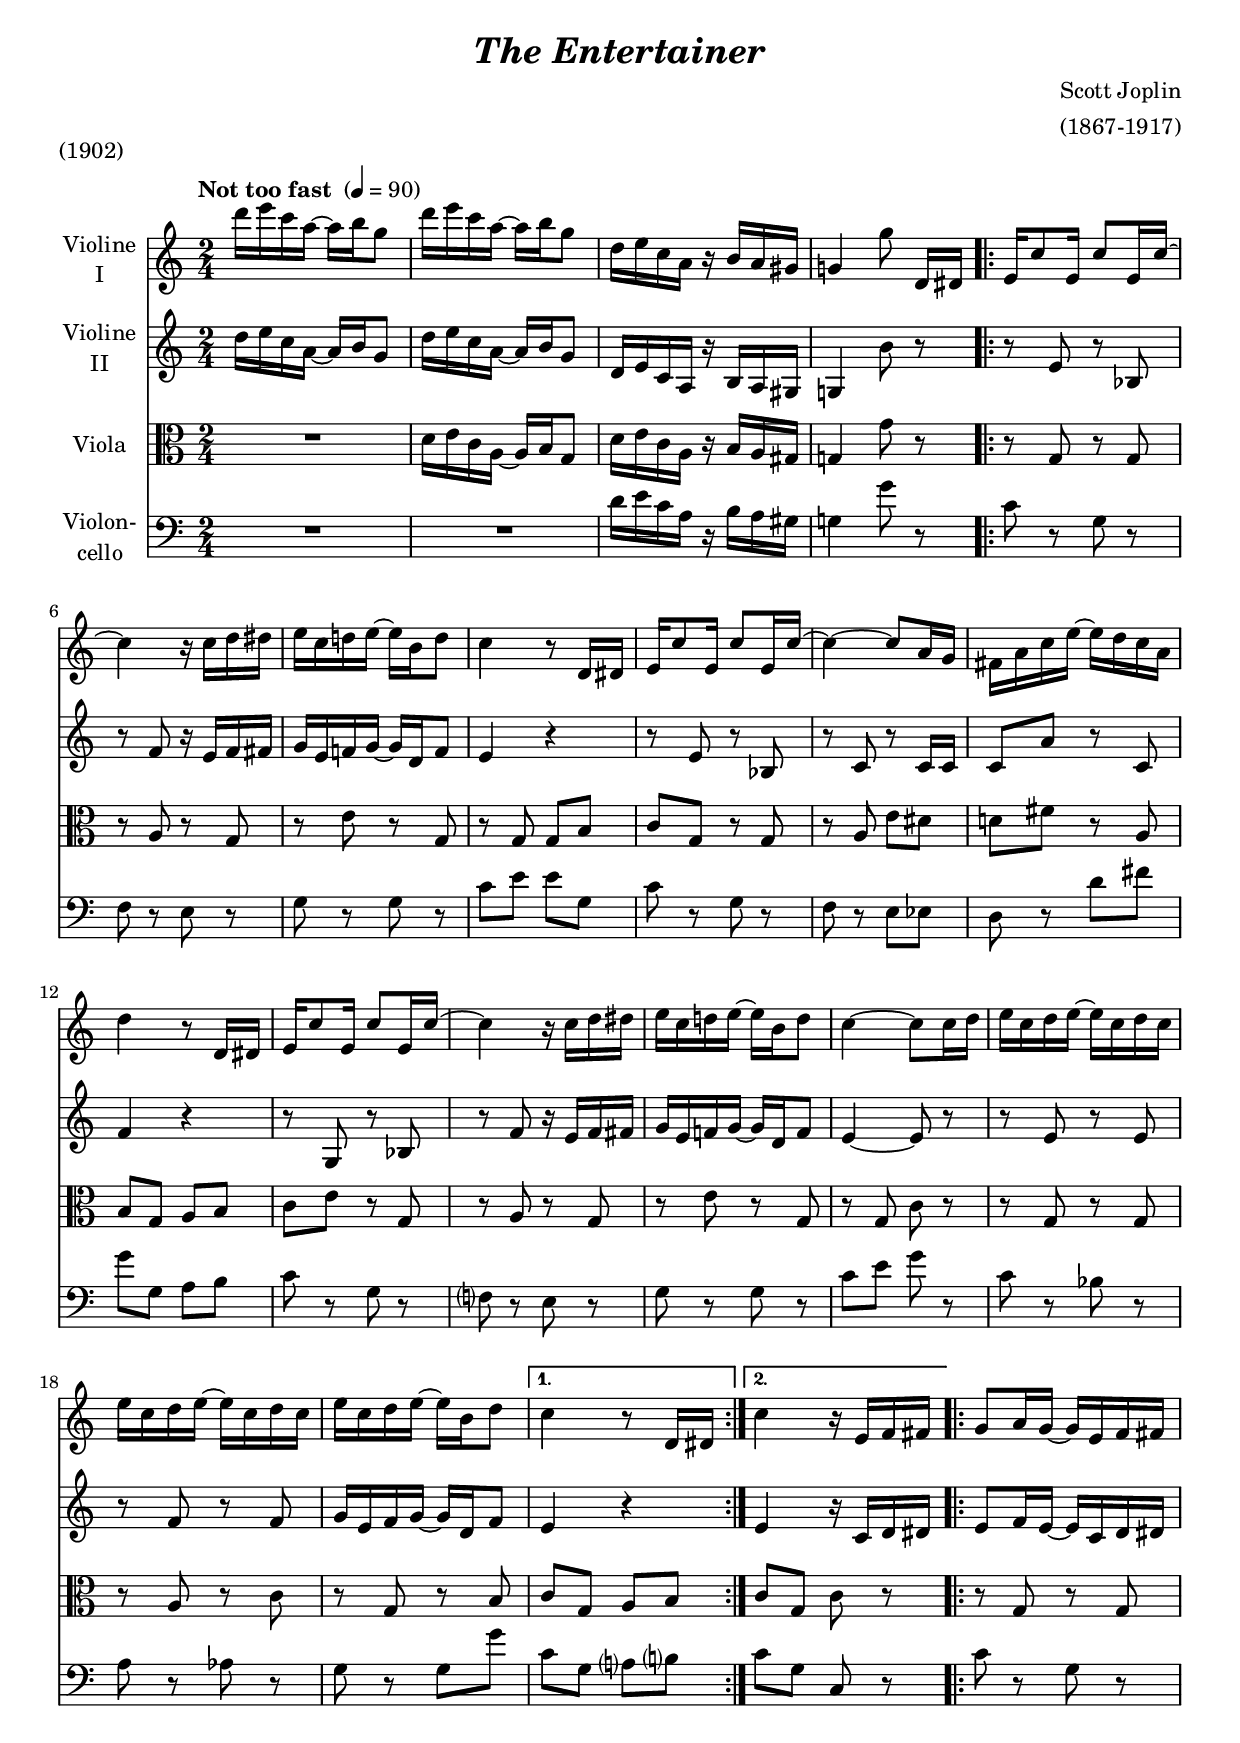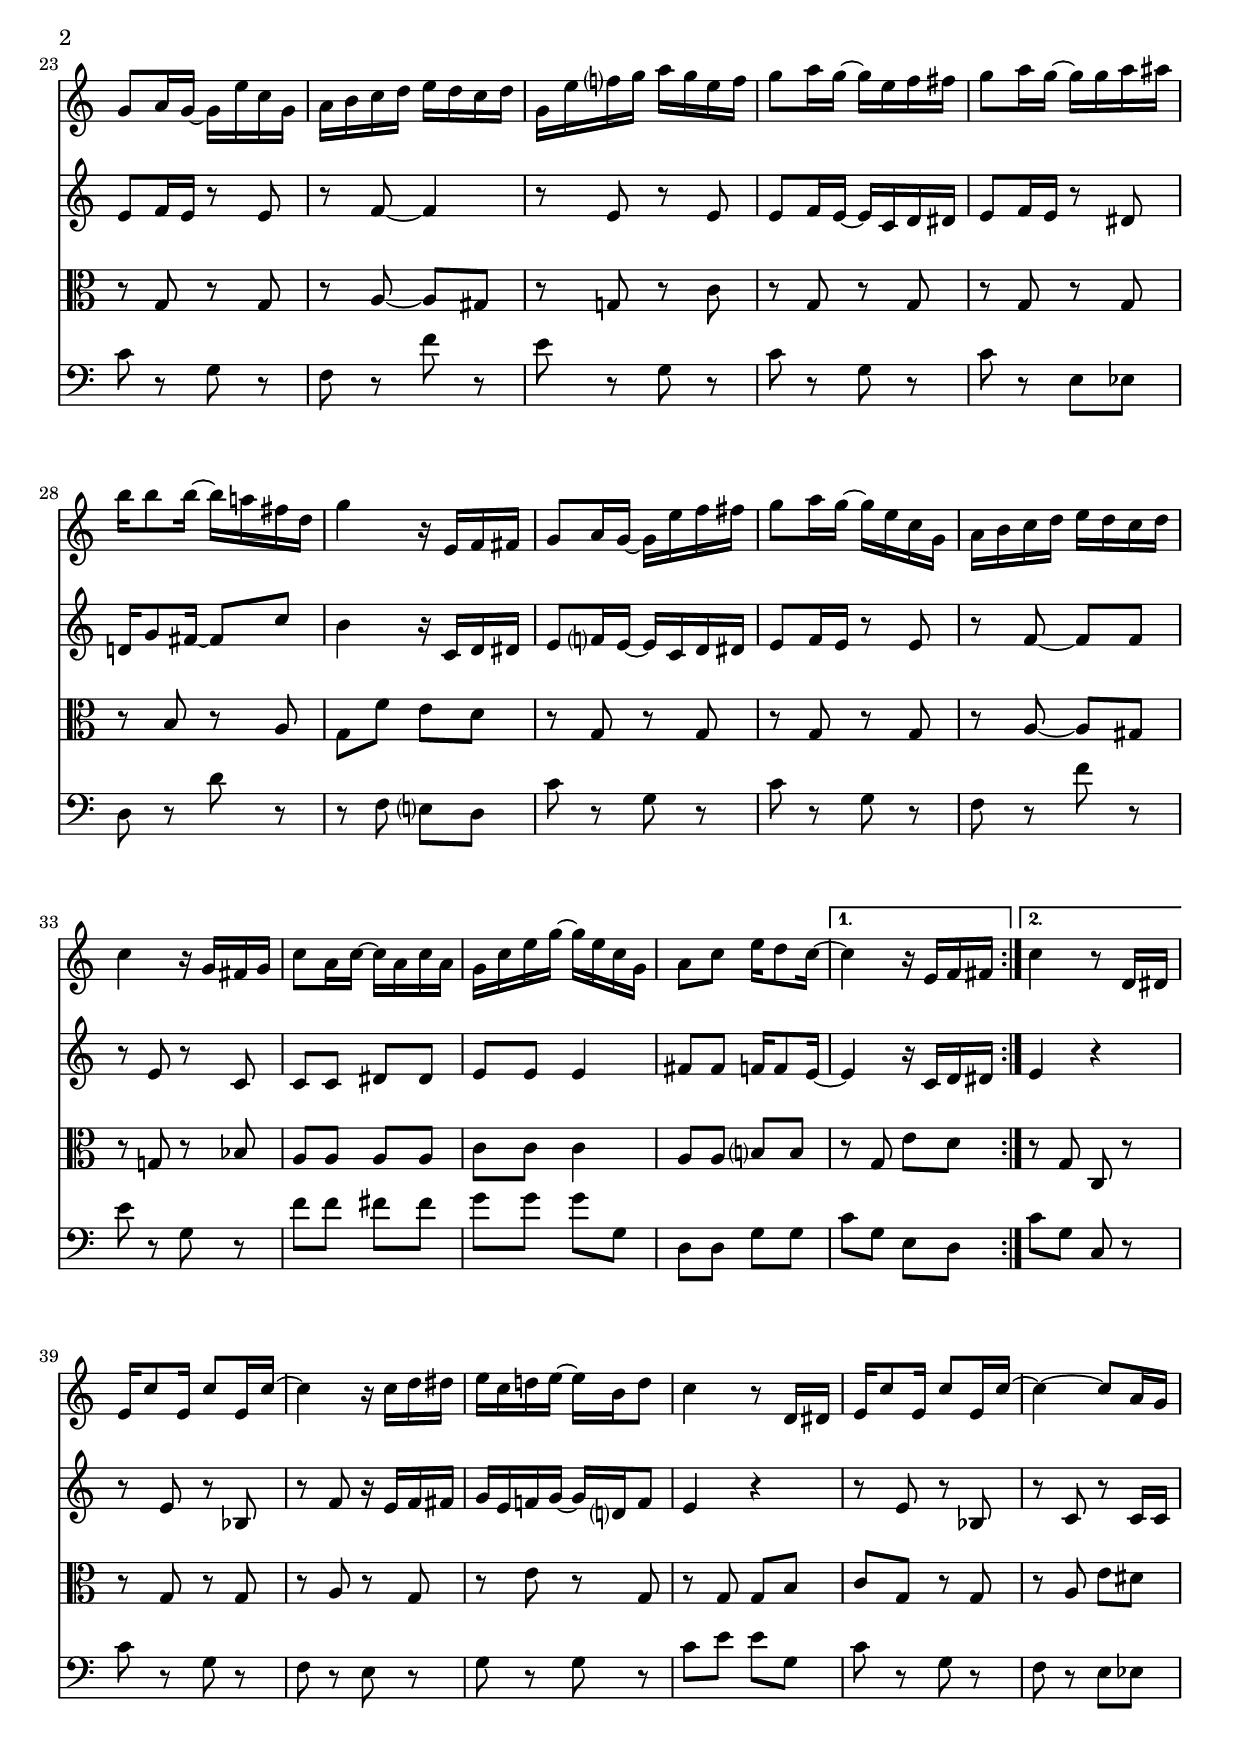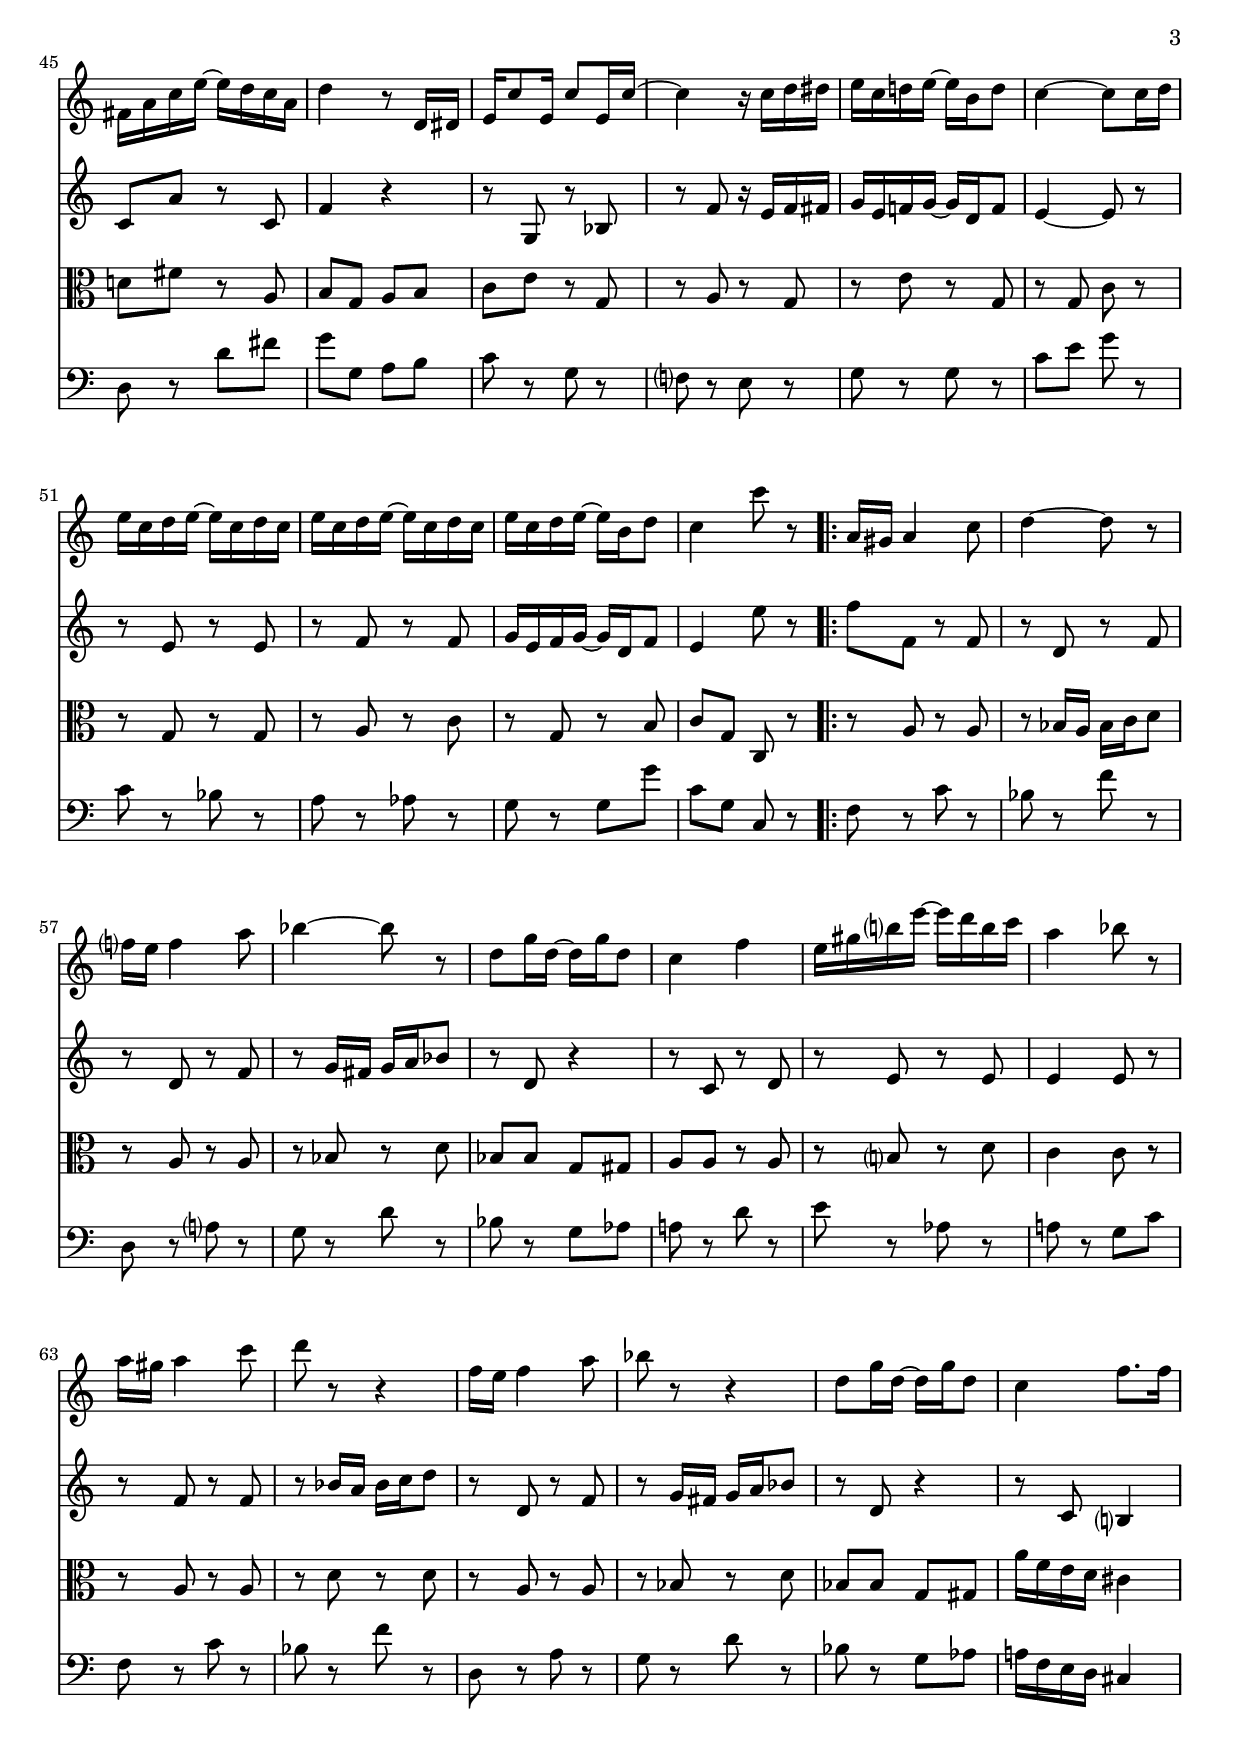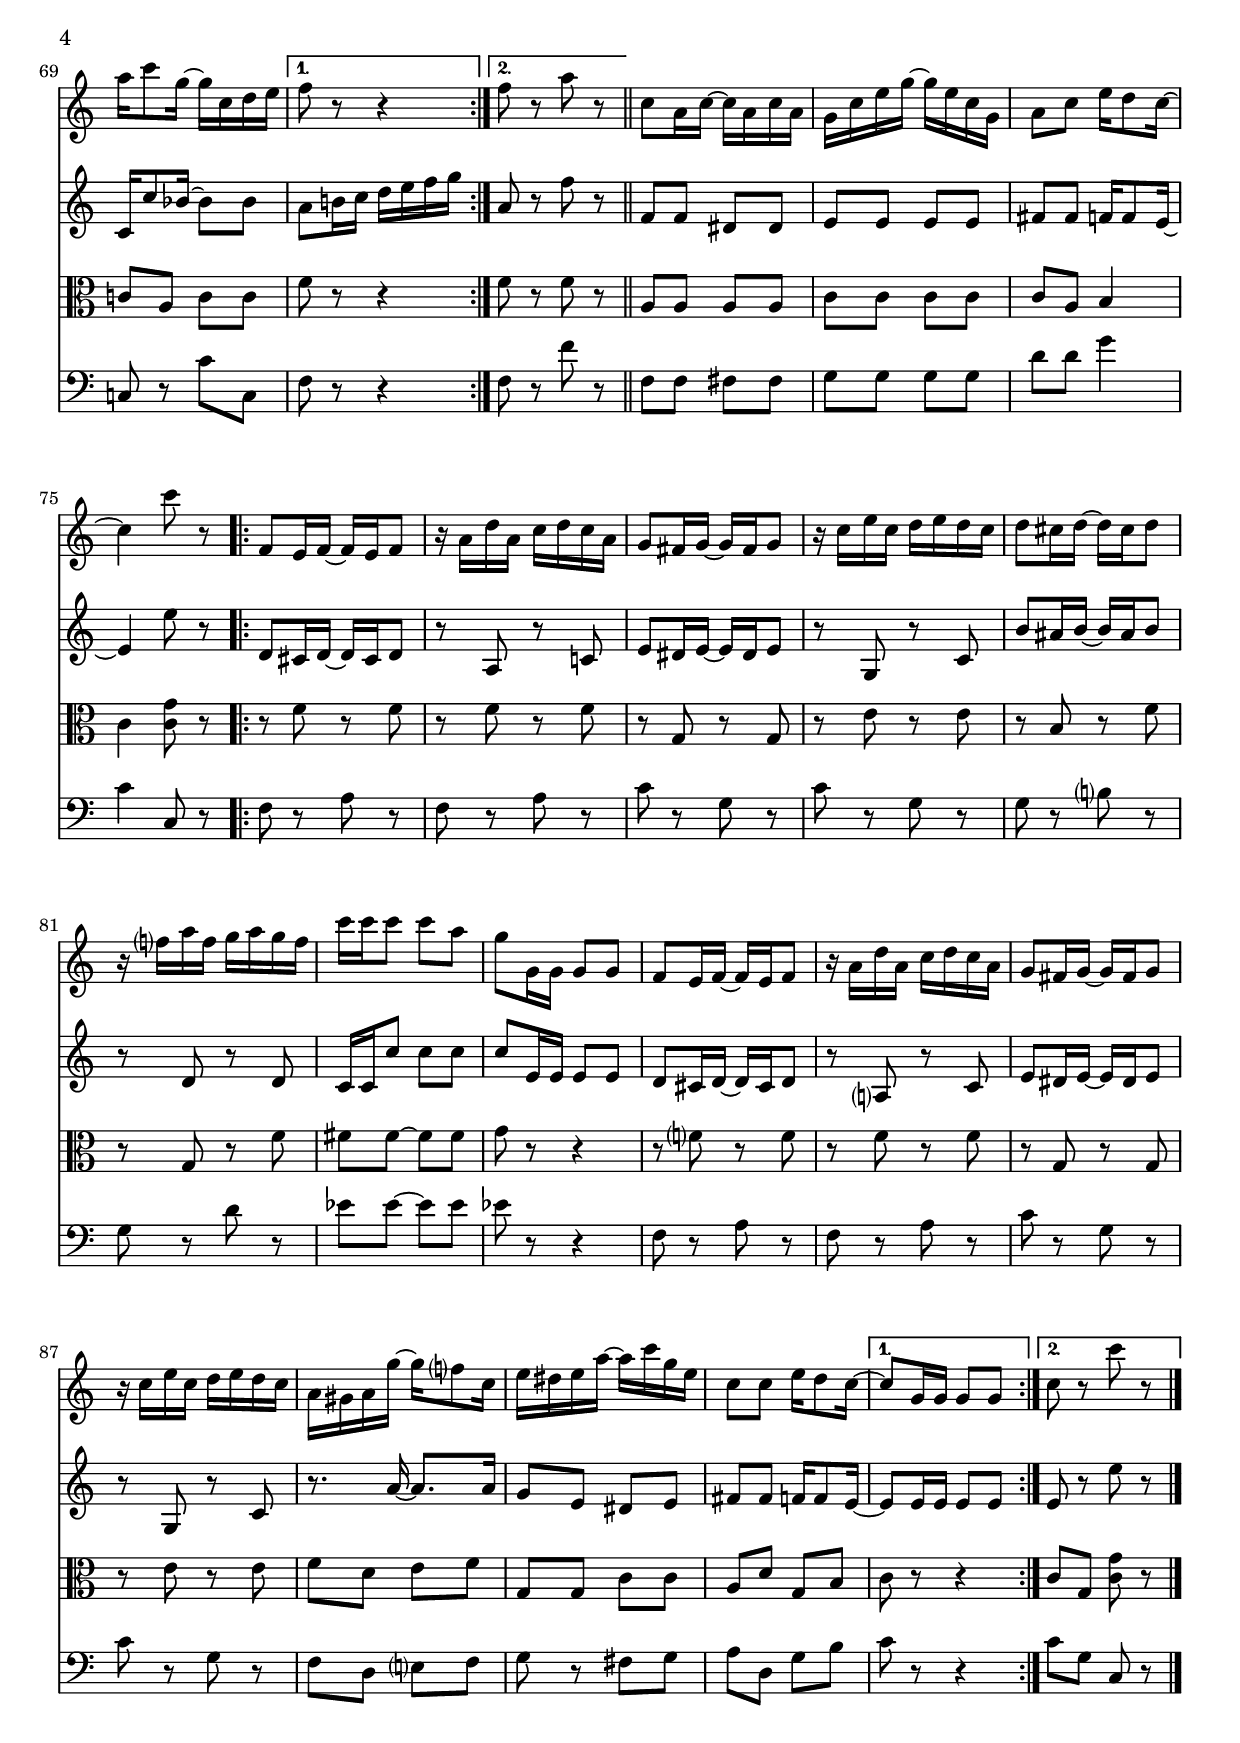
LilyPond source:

\version "2.18.2"
\include "deutsch.ly"

#(set-global-staff-size 19.5)

\header {
  title     = \markup \bold \italic "The Entertainer"
  composer  = "Scott Joplin"
  arranger  = "(1867-1917)"
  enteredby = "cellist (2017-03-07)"
  piece     = "(1902)"
}

voiceconsts = {
  \key c \major
  \time 2/4
  \clef "treble"
  \numericTimeSignature
%  \compressFullBarRests
  \set tupletSpannerDuration = #(ly:make-moment 1 4)
  % Set default beaming for all staves
%  \set Timing.beamExceptions = #'()
%  \set Timing.baseMoment     = #(ly:make-moment 1 4)
%  \set Timing.beatStructure  = #'(1 1)
  \tempo "Not too fast " 4=90
}

mist = "string ensemble 1"
%mist = "clarinet"
miba = "bassoon"
%mikl = "acoustic grand"

va = \relative c''' {
  \voiceconsts

  d16 e c a~ a h g8
  d'16 e c a~ a h g8
  d16 e c a r h a gis
  g!4 g'8 d,16[ dis]
  
  \repeat volta 2 {
    e c'8 e,16 c'8 e,16 c'~

    c4 r16 c d dis
    e c d! e~ e h d8
    c4 r8 d,16 dis
    e c'8 e,16 c'8 e,16 c'~
    c4~ c8 a16 g
    fis a c e~ e d c a
    d4 r8 d,16 dis

    e c'8 e,16 c'8 e,16 c'~
    c4 r16 c d dis
    e c d! e~ e h d8
    c4~ c8 c16 d
    e c d e~ e c d c
    e c d e~ e c d c

    e c d e~ e h d8
  }
  \alternative {
    { c4 r8 d,16 dis }
    { c'4 r16 e, f fis }
  }

  \repeat volta 2 {
    g8 a16 g~ g e f fis
    g8 a16 g~ g e' c g
    a h c d e d c d

    g, e' f? g a g e f
    g8 a16 g~ g e f fis
    g8 a16 g~ g g a ais
    h h8 h16~ h a! fis d
    g4 r16 e, f fis

    g8 a16 g~ g e' f fis
    g8 a16 g~ g e c g
    a h c d e d c d
    c4 r16 g fis g
    c8 a16 c16~ c a c a
    g c e g~ g e c g

    a8 c e16 d8 c16~
  }
  \alternative {
    { c4 r16 e, f fis }
    { c'4 r8 d,16 dis }
  }

  e16 c'8 e,16 c'8 e,16 c'~
  c4 r16 c d dis
  e c d! e~ e h d8
  c4 r8 d,16 dis
  
  e16 c'8 e,16 c'8 e,16 c'~
  c4~ c8 a16 g
  fis a c e~ e d c a
  d4 r8 d,16 dis
  e c'8 e,16 c'8 e,16 c'~
  c4 r16 c d dis
  e c d! e~ e h d8

  c4~ c8 c16 d
  e c d e~ e c d c
  e c d e~ e c d c
  e c d e~ e h d8
  c4 c'8 r
  
  \repeat volta 2 {
    a,16 gis a4 c8
    d4~d8 r

    f?16 e f4 a8
    b4~ b8 r
    d, g16 d~ d g d8
    c4 f
    e16 gis h? e~ e d h c
    a4 b8 r
    a16 gis a4 c8
    d r r4

    f,16 e f4 a8
    b r r4
    d,8 g16 d~ d g d8
    c4 f8. f16
    a c8 g16~ g c, d e
  }
  \alternative {
    { f8 r r4 }
    { f8 r a r }
  } \bar "||"
  c, a16 c~ c a c a

  g c e g~ g e c g
  a8 c e16 d8 c16~
  c4 c'8 r
  \repeat volta 2 {
    f,, e16 f~ f e f8
    r16 a d a c d c a
    g8 fis16 g~ g fis g8

    r16 c e c d e d c
    d8 cis16 d~ d cis d8
    r16 f? a f g a g f
    c' c c8 c a
    g g,16 g g8 g
    f e16 f~ f e f8

    r16 a d a c d c a
    g8 fis16 g~ g fis g8
    r16 c e c d e d c
    a gis a g'~ g f?8 c16
    e dis e a~ a c g e

    c8 c e16 d8 c16~
  }
  \alternative {
    { c8 g16 g g8 g }
    { c r c' r }
  } \bar "|."
}

vb = \relative c'' {
  \voiceconsts

  d16 e c a~ a h g8
  d'16 e c a~ a h g8
  d16 e c a r h a gis
  g!4 h'8 r
  
  \repeat volta 2 {
    r e, r b

    r f' r16 e f fis
    g e f! g~ g d f8
    e4 r
    r8 e r b
    r c r c16 c
    c8 a' r c,
    f4 r
    r8 g, r b

    r f' r16 e f fis
    g e f! g~ g d f8
    e4~ e8 r
    r e r e
    r f r f
    g16 e f g~ g d f8
  }
  \alternative {
    { e4 r }
    { e r16 c d dis }
  }

  \repeat volta 2 {
    e8 f16 e~ e c d dis
    e8 f16 e r8 e
    r f~ f4
    r8 e r e
    e f16 e~ e c d dis

    e8 f16 e r8 dis
    d!16 g8 fis16~ fis8 c'
    h4 r16 c, d dis
    e8 f?16 e~ e c d dis
    e8 f16 e r8 e
    r f~ f f
    r e r c

    c c dis dis
    e e e4
    fis8 fis f16 f8 e16~
  }
  \alternative {
    { e4 r16 c d dis }
    { e4 r }
  }
  r8 e r b
  r f' r16 e f fis

  g e f! g~ g d? f8
  e4 r
  r8 e r b
  r c r c16 c
  c8 a' r c,
  f4 r
  r8 g, r b
  r f' r16 e f fis

  g e f! g~ g d f8
  e4~ e8 r
  r e r e
  r f r f
  g16 e f g~ g d f8
  e4 e'8 r
  
  \repeat volta 2 {
    f f, r f
    r d r f

    r d r f
    r g16 fis g a b8
    r d, r4
    r8 c r d
    r e r e
    e4 e8 r
    r f r f
    r b16 a b c d8

    r d, r f
    r g16 fis g a b8
    r d, r4
    r8 c h?4
    c16 c'8 b16~ b8 b
  }
  \alternative {
    { a h!16 c d e f g }
    { a,8 r f' r }
  } \bar "||"

  f, f dis dis
  e e e e
  fis fis f16 f8 e16~
  e4 e'8 r
  
  \repeat volta 2 {
    d, cis16 d~ d cis d8
    r a r c!
    e dis16 e~ e dis e8

    r g, r c
    h' ais16 h~ h ais h8
    r d, r d
    c16 c c'8 c c
    c e,16 e e8 e
    d cis16 d~ d cis d8
    r a? r c

    e dis16 e~ e dis e8
    r g, r c
    r8. a'16~ a8. a16
    g8 e dis e
    fis fis f16 f8 e16~
  }
  \alternative {
    { e8 e16 e e8 e }
    { e r e' r }
  } \bar "|."
}

vc = \relative c' {
  \voiceconsts
  \clef "alto"
  
  R2
  d16 e c a~ a h g8
  d'16 e c a r h a gis
  g!4 g'8 r
  
  \repeat volta 2 {
    r g, r g
    r a r g

    r e' r g,
    r g g h
    c g r g
    r a e' dis
    d! fis r a,
    h g a h
    c e r g,
    r a r g

    r e' r g,
    r g c r
    r g r g
    r a r c
    r g r h
  }
  \alternative {
    { c g a h }
    { c g c r }
  }

  \repeat volta 2 {
    r g r g
    r g r g
    r a~ a gis
    r g! r c
    r g r g
    r g r g
    r h r a
    g f' e d

    r g, r g
    r g r g
    r a~ a gis
    r g! r b
    a a a a
    c c c4
    a8 a h? h
  }
  \alternative {
    { r g e' d }
    { r g, c, r }
  }

  r g' r g
  r a r g
  r e' r g,
  r g g h
  c g r g
  r a e' dis
  d! fis r a,

  h g a h
  c e r g,
  r a r g
  r e' r g,
  r g c r
  r g r g
  r a r c
  r g r h
  c g c, r

  \repeat volta 2 {
    r a' r a
    r b16 a b c d8
    r a r a
    r b r d
    b b g gis
    a a r a

    r h? r d
    c4 c8 r
    r a r a
    r d r d
    r a r a
    r b r d
    b b g gis
    a'16 f e d cis4

    c!8 a c c
  }
  \alternative {
    { f r r4 }
    { f8 r f r }
  } \bar "||"

  a, a a a
  c c c c
  c a h4
  c <c g'>8 r
  \repeat volta 2 {
    r f r f

    r f r f
    r g, r g
    r e' r e
    r h r f'
    r g, r f'
    fis fis~ fis fis
    g r r4
    r8 f? r f

    r f r f
    r g, r g
    r e' r e
    f d e f
    g, g c c
    a d g, h
  }
  \alternative {
    { c r r4 }
    { c8 g <c g'> r }
  } \bar "|."
}

vd = \relative c' {
  \voiceconsts
  \clef "bass"

  R2*2
  d16 e c a r h a gis
  g!4 g'8 r
  
  \repeat volta 2 {
    c, r g r
    f r e r
    g r g r
    c e e g,
    c r g r

    f r e es
    d r d' fis
    g g, a h
    c r g r
    f? r e r
    g r g r
    c e g r
    c, r b r
    a r as r

    g r g g'
  }
  \alternative {
    { c, g a? h? }
    { c g c, r }
  }

  \repeat volta 2 {
    c' r g r
    c r g r
    f r f' r
    e r g, r
    c r g r
    c r e, es

    d r d' r
    r f, e? d
    c' r g r
    c r g r
    f r f' r
    e r g, r
    f' f fis fis
    g g g g,
    d d g g
  }
  \alternative {
    { c g e d }
    { c' g c, r }
  }
  
  c' r g r
  f r e r
  g r g r
  c e e g,
  c r g r
  f r e es
  d r d' fis
  
  g g, a h
  c r g r
  f? r e r
  g r g r
  c e g r
  c, r b r
  a r as r
  g r g g'
  c, g c, r

  \repeat volta 2 {
    f r c' r
    b r f' r
    d, r a'? r
    g r d' r
    b r g as
    a! r d r
    e r as, r
    a! r g c
    f, r c' r

    b r f' r
    d, r a' r
    g r d' r
    b r g as
    a!16 f e d cis4
    c!8 r c' c,
  }
  \alternative {
    { f r r4 }
    { f8 r f' r }
  } \bar "||"

  f, f fis fis
  g g g g
  d' d  g4
  c, c,8 r
  
  \repeat volta 2 {
    f r a r
    f r a r
    c r g r
    c r g r
    g r h? r
    g r d' r

    es es~ es es
    es r r4
    f,8 r a r
    f r a r
    c r g r
    c r g r
    f d e? f
    g r fis g
    a d, g h
  }
  \alternative {
    { c r r4 }
    { c8 g c, r }
  } \bar "|."
}


music = <<
      \new Staff {
        \set Staff.midiInstrument = \mist
        \set Staff.instrumentName = \markup \center-column { "Violine" "I" }
        \transpose c c { \va }
      }

      \new Staff {
        \set Staff.midiInstrument = \mist
        \set Staff.instrumentName = \markup \center-column { "Violine" "II" }
        \transpose c c { \vb }
      }

      \new Staff {
        \set Staff.midiInstrument = \mist
        \set Staff.instrumentName = \markup \center-column { "Viola" }
        \transpose c c { \vc }
      }

      \new Staff {
        \set Staff.midiInstrument = \miba
        \set Staff.instrumentName = \markup \center-column { "Violon-" "cello" }
        \transpose c c { \vd }
      }
>>

\book {
  \score {
   \music
    \layout {}
  }

  \score {
    \unfoldRepeats \music

    \midi {
      \context {
        \Score
      }
    }
  }
}
